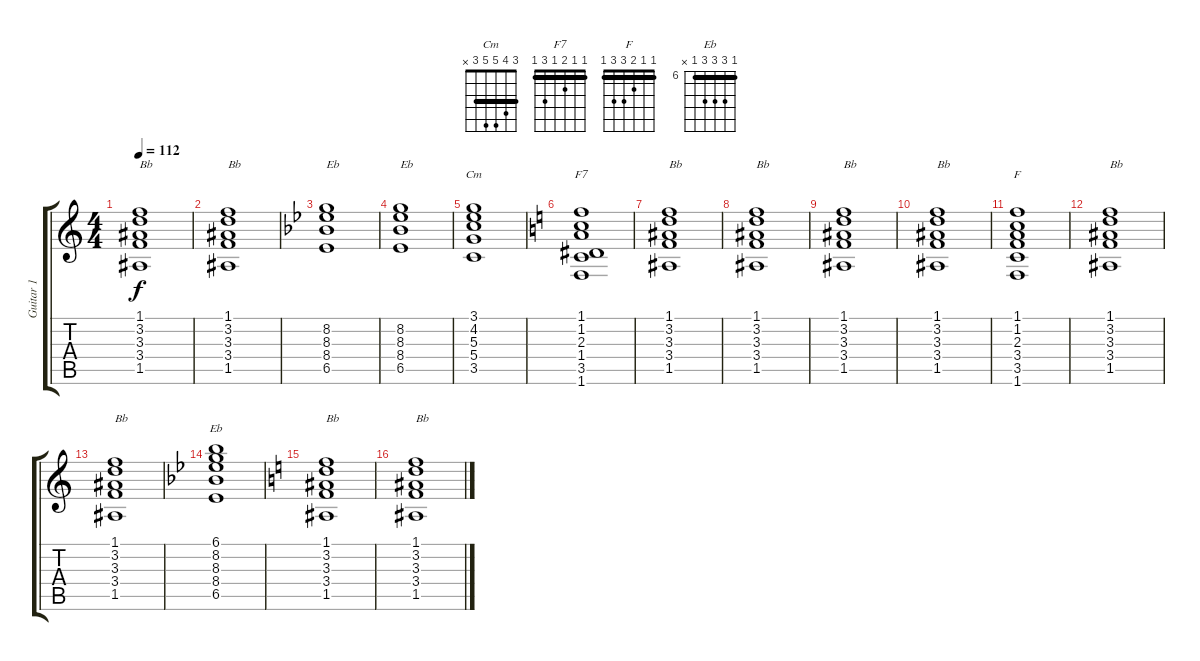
\track ("Guitar 1" "Guitar 1") {instrument acousticguitarnylon}
\staff {score tabs}
\tuning (E4 B3 G3 D3 A2 E2) {hide}
\chord ("Cm" 3 4 5 5 3 x) {barre 3}
\chord ("F7" 1 1 2 1 3 1) {barre 1}
\chord ("F" 1 1 2 3 3 1) {barre 1}
\chord ("Eb" 6 8 8 8 6 x) {firstfret 6 barre 6}
\ts (4 4)
\tempo 112
\clef g2
\ks c
(1.1 3.2 3.3 3.4 1.5).1{txt "Bb" dy f} |
(1.1 3.2 3.3 3.4 1.5).1{txt "Bb"} |
\ks bb
(8.2 8.3 8.4 6.5).1{txt "Eb"} |
(8.2 8.3 8.4 6.5).1{txt "Eb"} |
(3.1 4.2 5.3 5.4 3.5).1{ch "Cm"} |
\ks c
(1.1 1.2 2.3 1.4 3.5 1.6).1{ch "F7"} |
(1.1 3.2 3.3 3.4 1.5).1{txt "Bb"} |
(1.1 3.2 3.3 3.4 1.5).1{txt "Bb"} |
(1.1 3.2 3.3 3.4 1.5).1{txt "Bb"} |
(1.1 3.2 3.3 3.4 1.5).1{txt "Bb"} |
(1.1 1.2 2.3 3.4 3.5 1.6).1{ch "F"} |
(1.1 3.2 3.3 3.4 1.5).1{txt "Bb"} |
(1.1 3.2 3.3 3.4 1.5).1{txt "Bb"} |
\ks bb
(6.1 8.2 8.3 8.4 6.5).1{ch "Eb"} |
\ks c
(1.1 3.2 3.3 3.4 1.5).1{txt "Bb"} |
(1.1 3.2 3.3 3.4 1.5).1{txt "Bb"}
